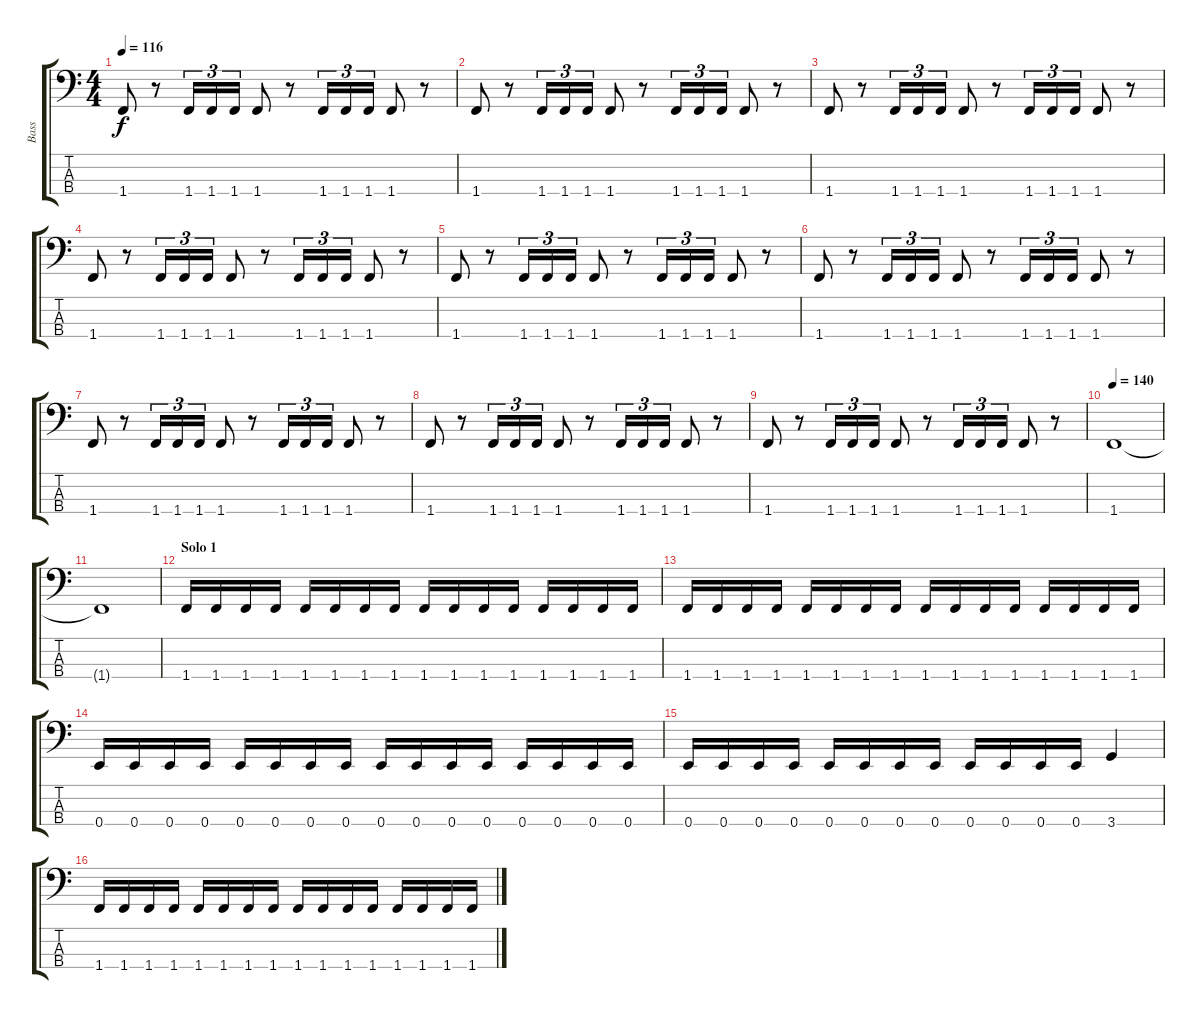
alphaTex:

\track ("Bass" "Bass") {instrument electricbassfinger}
\staff {score tabs}
\tuning (G2 D2 A1 E1) {hide}
\ts (4 4)
\tempo 116
\clef f4
\ks c
1.4.8{dy f} r.8 1.4.16{tu (3 2)} 1.4.16{tu (3 2)} 1.4.16{tu (3 2)} 1.4.8 r.8 1.4.16{tu (3 2)} 1.4.16{tu (3 2)} 1.4.16{tu (3 2)} 1.4.8 r.8 |
1.4.8 r.8 1.4.16{tu (3 2)} 1.4.16{tu (3 2)} 1.4.16{tu (3 2)} 1.4.8 r.8 1.4.16{tu (3 2)} 1.4.16{tu (3 2)} 1.4.16{tu (3 2)} 1.4.8 r.8 |
1.4.8 r.8 1.4.16{tu (3 2)} 1.4.16{tu (3 2)} 1.4.16{tu (3 2)} 1.4.8 r.8 1.4.16{tu (3 2)} 1.4.16{tu (3 2)} 1.4.16{tu (3 2)} 1.4.8 r.8 |
1.4.8 r.8 1.4.16{tu (3 2)} 1.4.16{tu (3 2)} 1.4.16{tu (3 2)} 1.4.8 r.8 1.4.16{tu (3 2)} 1.4.16{tu (3 2)} 1.4.16{tu (3 2)} 1.4.8 r.8 |
1.4.8 r.8 1.4.16{tu (3 2)} 1.4.16{tu (3 2)} 1.4.16{tu (3 2)} 1.4.8 r.8 1.4.16{tu (3 2)} 1.4.16{tu (3 2)} 1.4.16{tu (3 2)} 1.4.8 r.8 |
1.4.8 r.8 1.4.16{tu (3 2)} 1.4.16{tu (3 2)} 1.4.16{tu (3 2)} 1.4.8 r.8 1.4.16{tu (3 2)} 1.4.16{tu (3 2)} 1.4.16{tu (3 2)} 1.4.8 r.8 |
1.4.8 r.8 1.4.16{tu (3 2)} 1.4.16{tu (3 2)} 1.4.16{tu (3 2)} 1.4.8 r.8 1.4.16{tu (3 2)} 1.4.16{tu (3 2)} 1.4.16{tu (3 2)} 1.4.8 r.8 |
1.4.8 r.8 1.4.16{tu (3 2)} 1.4.16{tu (3 2)} 1.4.16{tu (3 2)} 1.4.8 r.8 1.4.16{tu (3 2)} 1.4.16{tu (3 2)} 1.4.16{tu (3 2)} 1.4.8 r.8 |
1.4.8 r.8 1.4.16{tu (3 2)} 1.4.16{tu (3 2)} 1.4.16{tu (3 2)} 1.4.8 r.8 1.4.16{tu (3 2)} 1.4.16{tu (3 2)} 1.4.16{tu (3 2)} 1.4.8 r.8 |
\tempo 140
1.4.1 |
1.4{t}.1 |
\section ("" "Solo 1")
1.4.16 1.4.16 1.4.16 1.4.16 1.4.16 1.4.16 1.4.16 1.4.16 1.4.16 1.4.16 1.4.16 1.4.16 1.4.16 1.4.16 1.4.16 1.4.16 |
1.4.16 1.4.16 1.4.16 1.4.16 1.4.16 1.4.16 1.4.16 1.4.16 1.4.16 1.4.16 1.4.16 1.4.16 1.4.16 1.4.16 1.4.16 1.4.16 |
0.4.16 0.4.16 0.4.16 0.4.16 0.4.16 0.4.16 0.4.16 0.4.16 0.4.16 0.4.16 0.4.16 0.4.16 0.4.16 0.4.16 0.4.16 0.4.16 |
0.4.16 0.4.16 0.4.16 0.4.16 0.4.16 0.4.16 0.4.16 0.4.16 0.4.16 0.4.16 0.4.16 0.4.16 3.4.4 |
1.4.16 1.4.16 1.4.16 1.4.16 1.4.16 1.4.16 1.4.16 1.4.16 1.4.16 1.4.16 1.4.16 1.4.16 1.4.16 1.4.16 1.4.16 1.4.16
